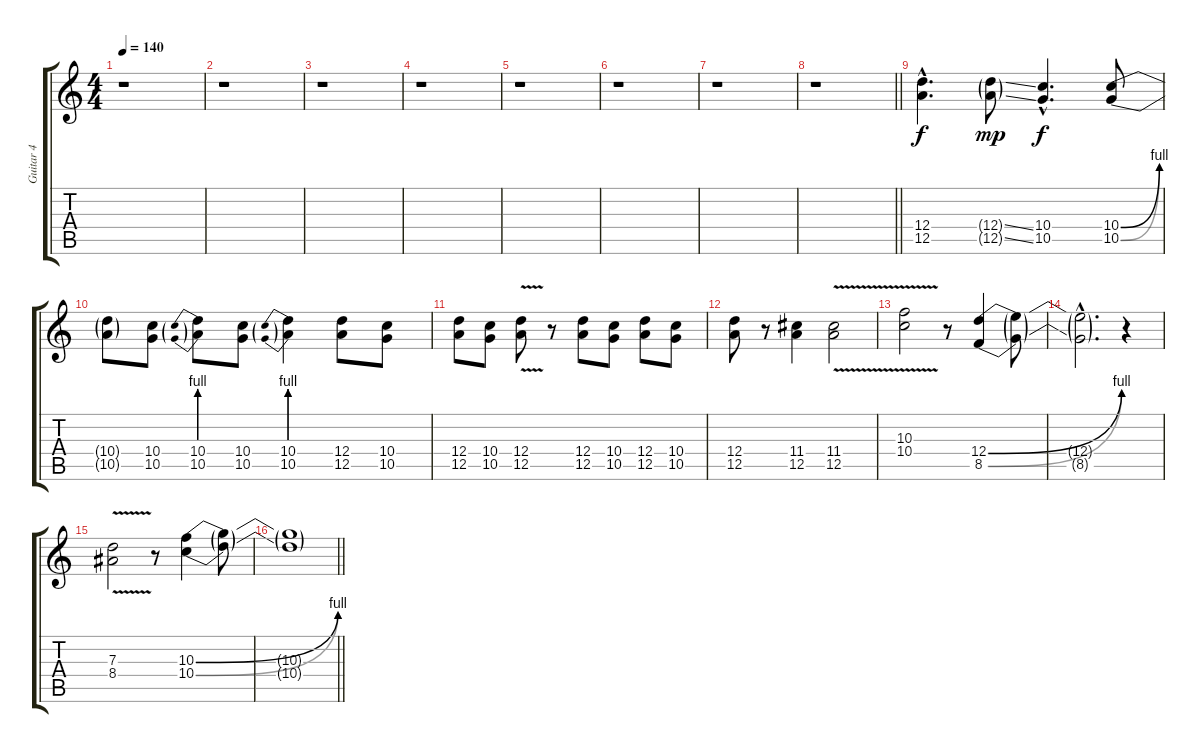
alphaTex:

\track ("Guitar 4" "Guitar 4") {instrument electricguitarclean}
\staff {score tabs}
\tuning (E4 B3 G3 D3 A2 E2) {hide}
\ts (4 4)
\tempo 140
\clef g2
\ks c
r.1{dy f} |
r.1 |
r.1 |
r.1 |
r.1 |
r.1 |
r.1 |
\barLineRight lightlight
r.1 |
(12.4{hac} 12.5{hac}).4{d volume 11 balance 0 instrument overdrivenguitar} (12.4{ss g} 12.5{ss g}).8{dy mp} (10.4{hac} 10.5{hac}).4{d dy f} (10.4{be (bend 0 0 60 4)} 10.5{be (bend 0 0 60 4)}).8 |
(10.4{t} 10.5{t}).8 (10.4 10.5).8 (10.4{be (prebend 0 4 60 4)} 10.5{be (prebend 0 4 60 4)}).8 (10.4 10.5).8 (10.4{be (prebend 0 4 60 4)} 10.5{be (prebend 0 4 60 4)}).4 (12.4 12.5).8{balance 16 instrument distortionguitar} (10.4 10.5).8 |
(12.4 12.5).8 (10.4 10.5).8 (12.4{v} 12.5{v}).8 r.8 (12.4 12.5).8{balance 0 instrument overdrivenguitar} (10.4 10.5).8 (12.4 12.5).8 (10.4 10.5).8 |
(12.4 12.5).8 r.8 (11.4 12.5).4{balance 8 instrument overdrivenguitar} (11.4{v} 12.5{v}).2 |
(10.3{v} 10.4{v}).2 r.8 (12.4{be (bend 0 0 60 4)} 8.5{be (bend 0 0 60 4)}).4 (12.4{t} 8.5{t}).8 |
(12.4{hac t} 8.5{hac t}).2{d} r.4 |
(7.3{v} 8.4{v}).2 r.8{balance 16} (10.3{be (bend 0 0 60 4)} 10.4{be (bend 0 0 60 4)}).4{balance 0 instrument distortionguitar} (10.3{t} 10.4{t}).8 |
\barLineRight lightlight
(10.3{t} 10.4{t}).1
